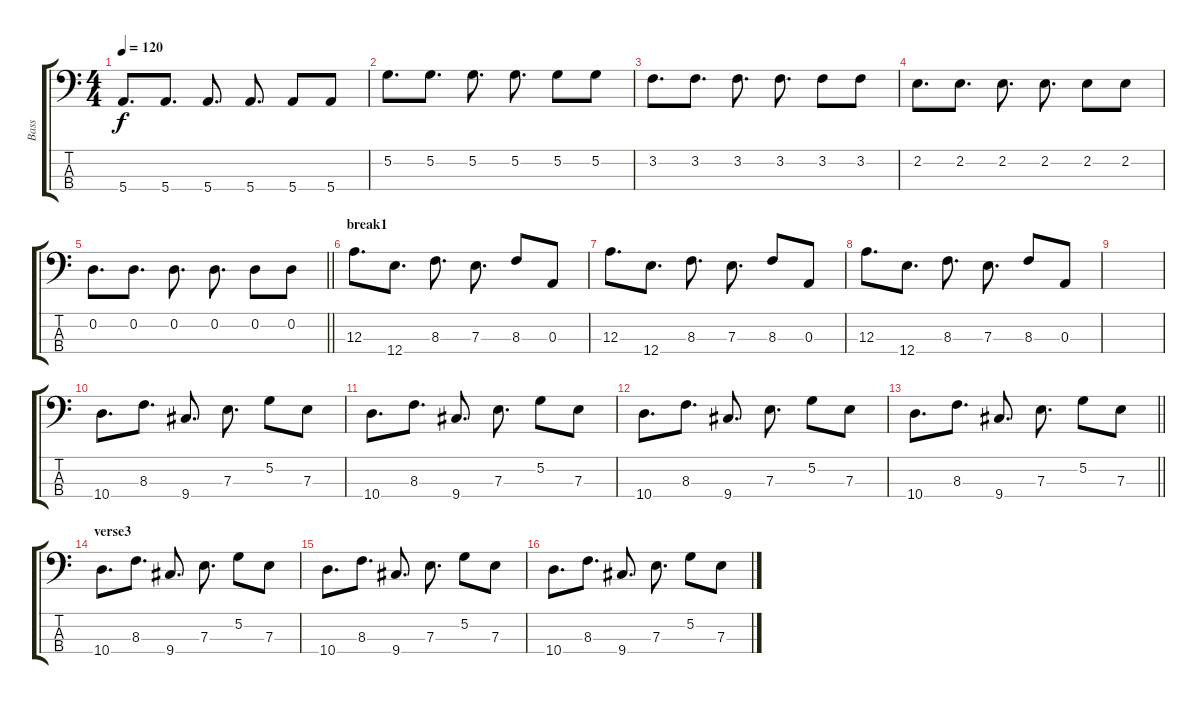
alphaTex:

\track ("Bass" "Bass") {instrument electricbassfinger}
\staff {score tabs}
\tuning (G2 D2 A1 E1) {hide}
\ts (4 4)
\tempo 120
\clef f4
\ks c
5.4.8{d dy f} 5.4.8{d} 5.4.8{d} 5.4.8{d} 5.4.8 5.4.8 |
5.2.8{d} 5.2.8{d} 5.2.8{d} 5.2.8{d} 5.2.8 5.2.8 |
3.2.8{d} 3.2.8{d} 3.2.8{d} 3.2.8{d} 3.2.8 3.2.8 |
2.2.8{d} 2.2.8{d} 2.2.8{d} 2.2.8{d} 2.2.8 2.2.8 |
\barLineRight lightlight
0.2.8{d} 0.2.8{d} 0.2.8{d} 0.2.8{d} 0.2.8 0.2.8 |
\section ("" "break1")
12.3.8{d} 12.4.8{d} 8.3.8{d} 7.3.8{d} 8.3.8 0.3.8 |
12.3.8{d} 12.4.8{d} 8.3.8{d} 7.3.8{d} 8.3.8 0.3.8 |
12.3.8{d} 12.4.8{d} 8.3.8{d} 7.3.8{d} 8.3.8 0.3.8 |
|
10.4.8{d} 8.3.8{d} 9.4.8{d} 7.3.8{d} 5.2.8 7.3.8 |
10.4.8{d} 8.3.8{d} 9.4.8{d} 7.3.8{d} 5.2.8 7.3.8 |
10.4.8{d} 8.3.8{d} 9.4.8{d} 7.3.8{d} 5.2.8 7.3.8 |
\barLineRight lightlight
10.4.8{d} 8.3.8{d} 9.4.8{d} 7.3.8{d} 5.2.8 7.3.8 |
\section ("" "verse3")
10.4.8{d} 8.3.8{d} 9.4.8{d} 7.3.8{d} 5.2.8 7.3.8 |
10.4.8{d} 8.3.8{d} 9.4.8{d} 7.3.8{d} 5.2.8 7.3.8 |
10.4.8{d} 8.3.8{d} 9.4.8{d} 7.3.8{d} 5.2.8 7.3.8
